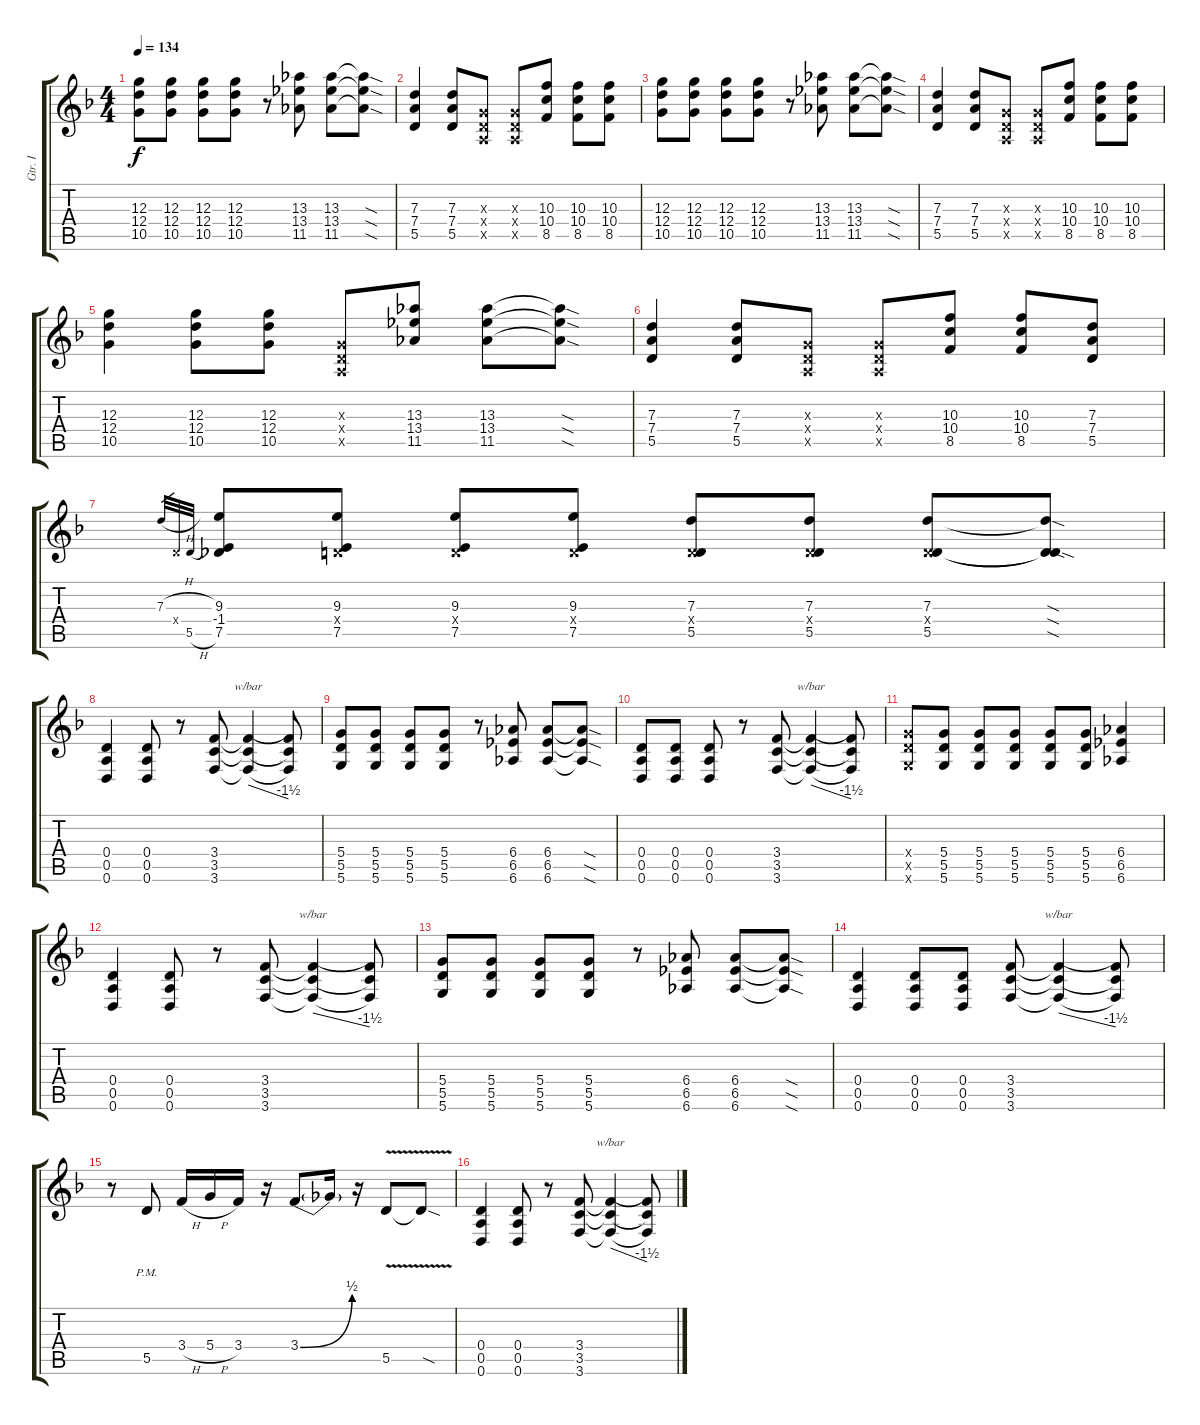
\track ("Gtr. I" "Gtr. I") {instrument distortionguitar}
\staff {score tabs}
\tuning (E4 B3 G3 D3 A2 D2) {hide}
\ts (4 4)
\tempo 134
\clef g2
\ks dminor
(12.3 12.4 10.5).8{dy f} (12.3 12.4 10.5).8 (12.3 12.4 10.5).8 (12.3 12.4 10.5).8 r.8 (13.3 13.4 11.5).8 (13.3 13.4 11.5).8 (13.3{sod t} 13.4{sod t} 11.5{sod t}).8 |
(7.3 7.4 5.5).4 (7.3 7.4 5.5).8 (0.3{x} 0.4{x} 0.5{x}).8 (0.3{x} 0.4{x} 0.5{x}).8 (10.3 10.4 8.5).8 (10.3 10.4 8.5).8 (10.3 10.4 8.5).8 |
(12.3 12.4 10.5).8 (12.3 12.4 10.5).8 (12.3 12.4 10.5).8 (12.3 12.4 10.5).8 r.8 (13.3 13.4 11.5).8 (13.3 13.4 11.5).8 (13.3{sod t} 13.4{sod t} 11.5{sod t}).8 |
(7.3 7.4 5.5).4 (7.3 7.4 5.5).8 (0.3{x} 0.4{x} 0.5{x}).8 (0.3{x} 0.4{x} 0.5{x}).8 (10.3 10.4 8.5).8 (10.3 10.4 8.5).8 (10.3 10.4 8.5).8 |
(12.3 12.4 10.5).4 (12.3 12.4 10.5).8 (12.3 12.4 10.5).8 (0.3{x} 0.4{x} 0.5{x}).8 (13.3 13.4 11.5).8 (13.3 13.4 11.5).8 (13.3{sod t} 13.4{sod t} 11.5{sod t}).8 |
(7.3 7.4 5.5).4 (7.3 7.4 5.5).8 (0.3{x} 0.4{x} 0.5{x}).8 (0.3{x} 0.4{x} 0.5{x}).8 (10.3 10.4 8.5).8 (10.3 10.4 8.5).8 (7.3 7.4 5.5).8 |
7.3{h}.32{gr} 0.4{x}.32{gr} 5.5{h}.32{gr} (9.3 -1.4 7.5).8 (9.3 0.4{x} 7.5).8 (9.3 0.4{x} 7.5).8 (9.3 0.4{x} 7.5).8 (7.3 0.4{x} 5.5).8 (7.3 0.4{x} 5.5).8 (7.3 0.4{x} 5.5).8 (7.3{sod t} 0.4{sod t} 5.5{sod t}).8 |
(0.4 0.5 0.6).4 (0.4 0.5 0.6).8 r.8 (3.4 3.5 3.6).8 (3.4{t} 3.5{t} 3.6{t}).4{tbe (dive default 0 0 60 -6)} (3.4{t} 3.5{t} 3.6{t}).8 |
(5.4 5.5 5.6).8 (5.4 5.5 5.6).8 (5.4 5.5 5.6).8 (5.4 5.5 5.6).8 r.8 (6.4 6.5 6.6).8 (6.4 6.5 6.6).8 (6.4{sod t} 6.5{sod t} 6.6{sod t}).8 |
(0.4 0.5 0.6).8 (0.4 0.5 0.6).8 (0.4 0.5 0.6).8 r.8 (3.4 3.5 3.6).8 (3.4{t} 3.5{t} 3.6{t}).4{tbe (dive default 0 0 60 -6)} (3.4{t} 3.5{t} 3.6{t}).8 |
(5.4{x} 5.5{x} 5.6{x}).8 (5.4 5.5 5.6).8 (5.4 5.5 5.6).8 (5.4 5.5 5.6).8 (5.4 5.5 5.6).8 (5.4 5.5 5.6).8 (6.4 6.5 6.6).4 |
(0.4 0.5 0.6).4 (0.4 0.5 0.6).8 r.8 (3.4 3.5 3.6).8 (3.4{t} 3.5{t} 3.6{t}).4{tbe (dive default 0 0 60 -6)} (3.4{t} 3.5{t} 3.6{t}).8 |
(5.4 5.5 5.6).8 (5.4 5.5 5.6).8 (5.4 5.5 5.6).8 (5.4 5.5 5.6).8 r.8 (6.4 6.5 6.6).8 (6.4 6.5 6.6).8 (6.4{sod t} 6.5{sod t} 6.6{sod t}).8 |
(0.4 0.5 0.6).4 (0.4 0.5 0.6).8 (0.4 0.5 0.6).8 (3.4 3.5 3.6).8 (3.4{t} 3.5{t} 3.6{t}).4{tbe (dive default 0 0 60 -6)} (3.4{t} 3.5{t} 3.6{t}).8 |
r.8 5.5{pm}.8 3.4{h}.16 5.4{h}.16 3.4.16 r.16 3.4{be (bend 0 0 60 2)}.8 3.4{t}.16 r.16 5.5{v}.8 5.5{sod t}.8 |
(0.4 0.5 0.6).4 (0.4 0.5 0.6).8 r.8 (3.4 3.5 3.6).8 (3.4{t} 3.5{t} 3.6{t}).4{tbe (dive default 0 0 60 -6)} (3.4{t} 3.5{t} 3.6{t}).8
